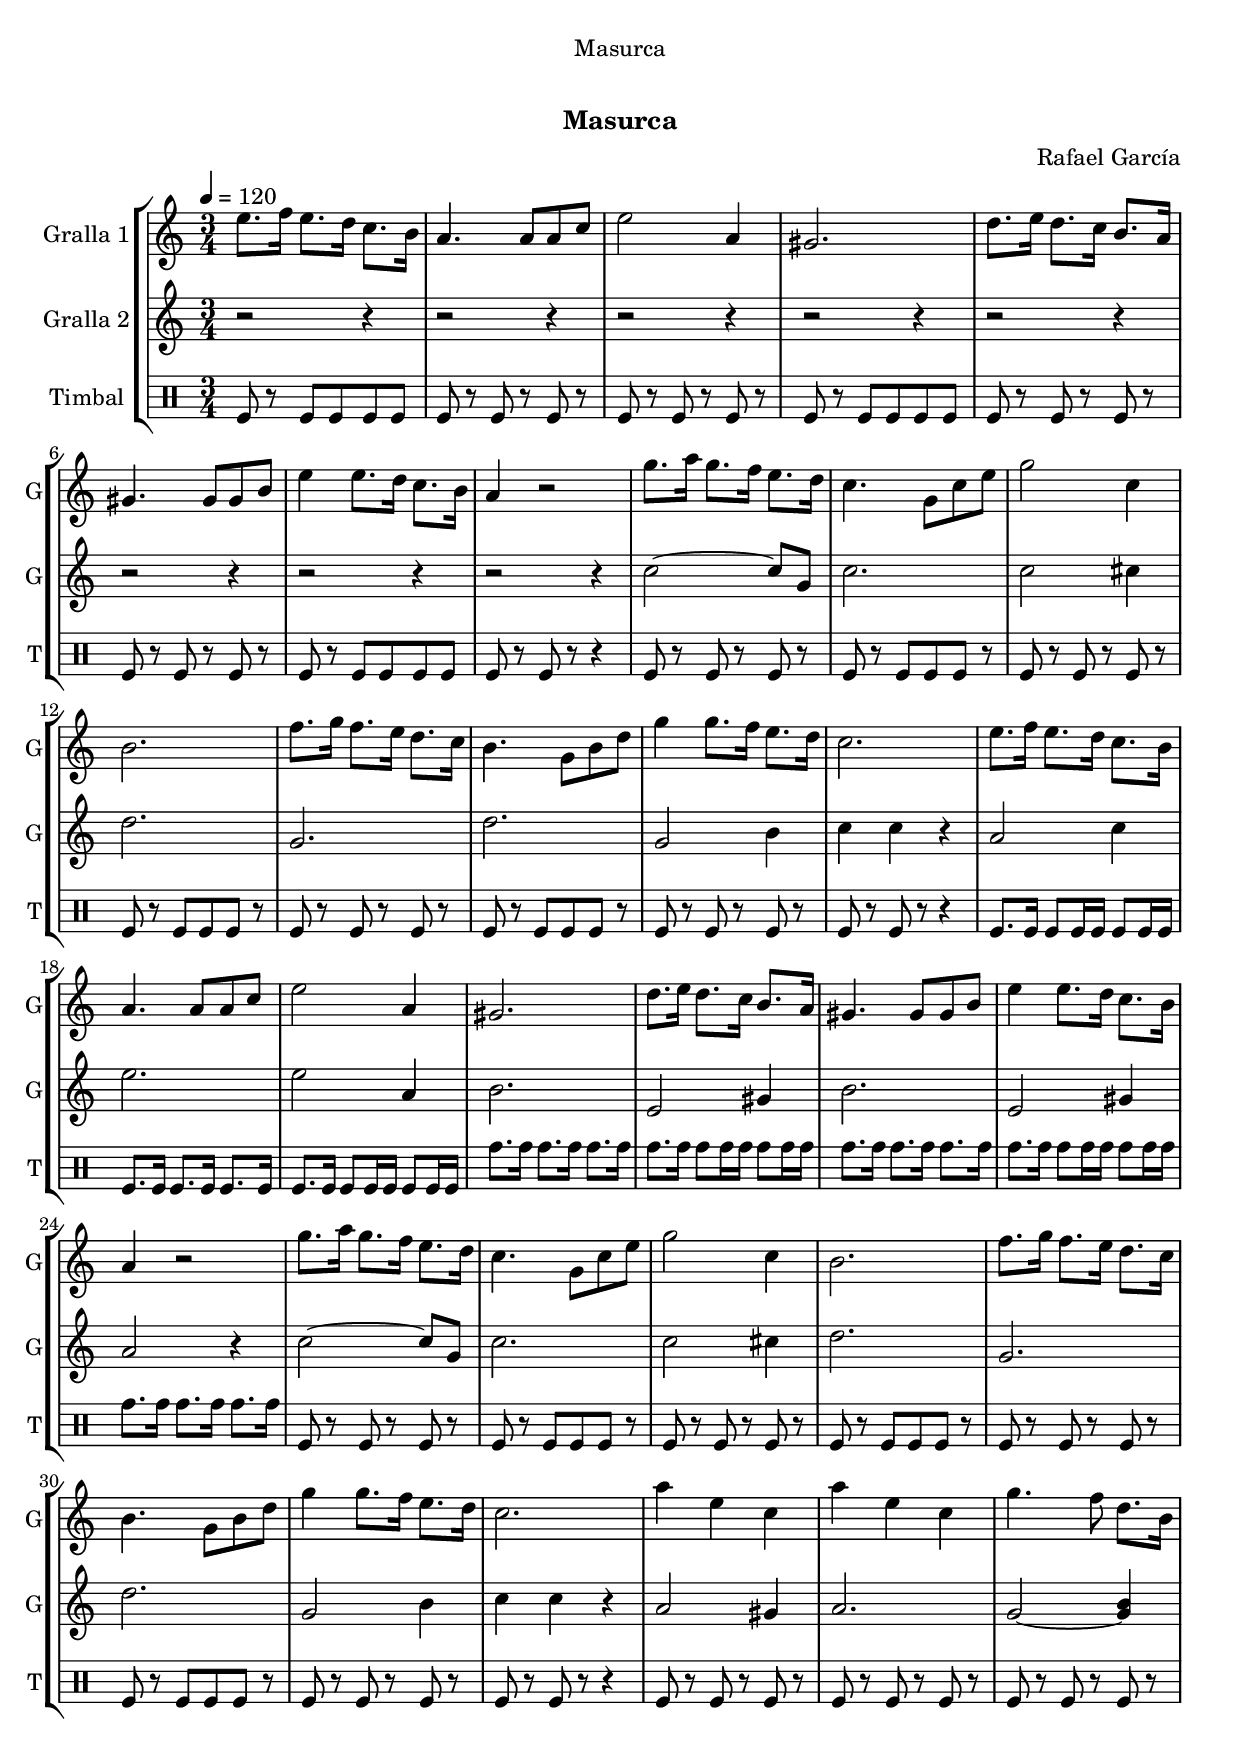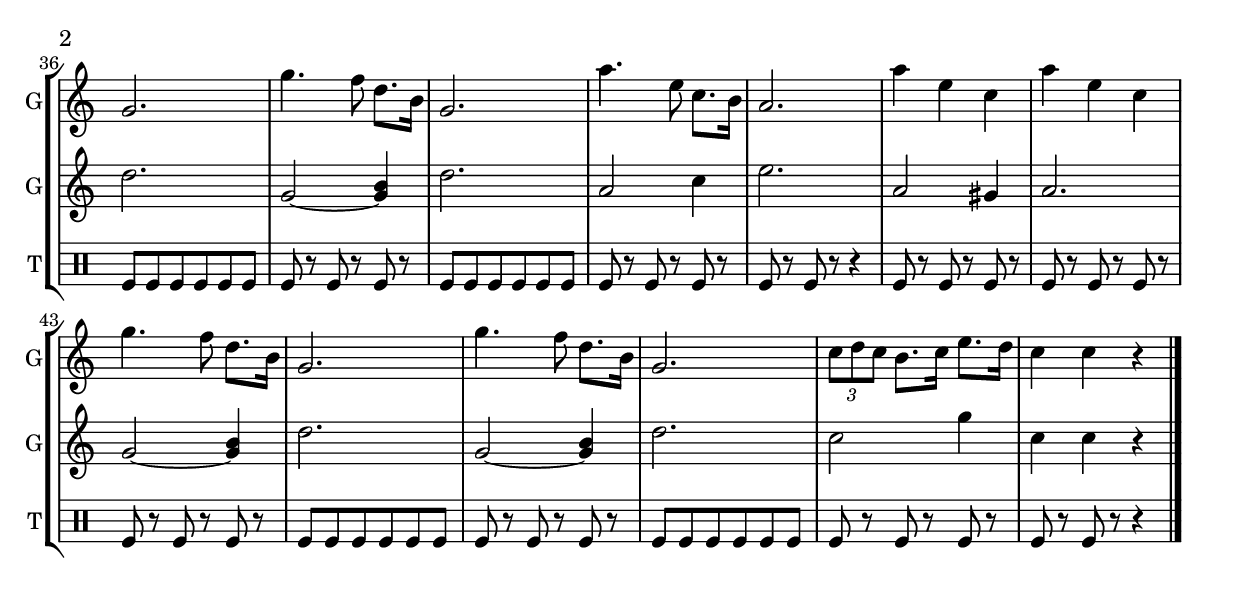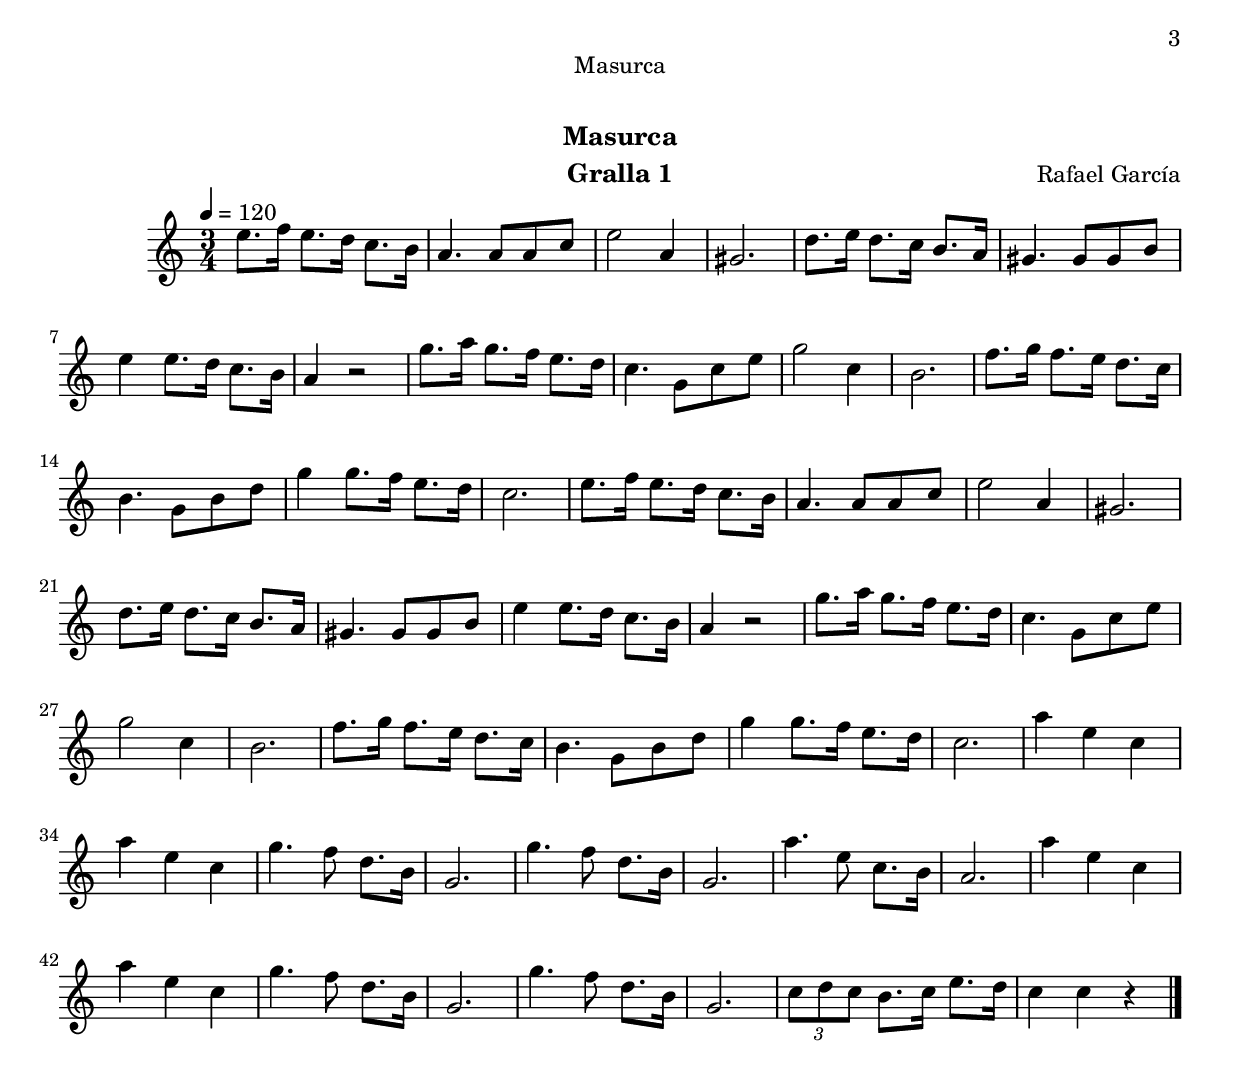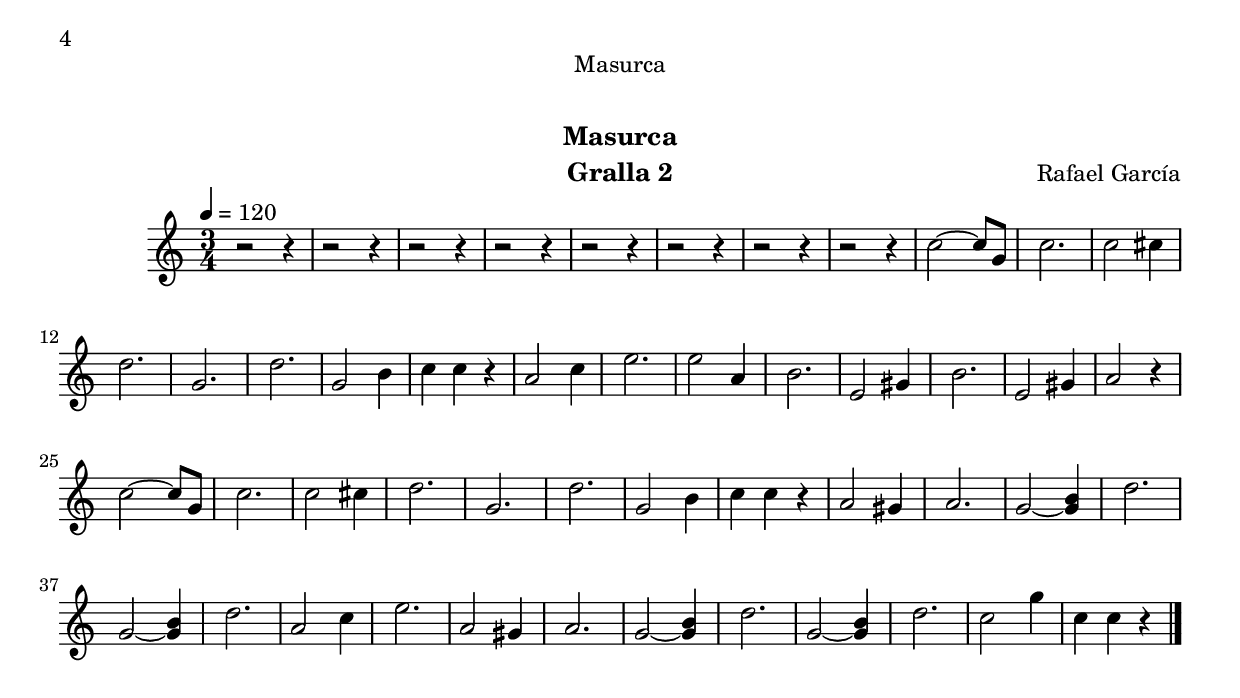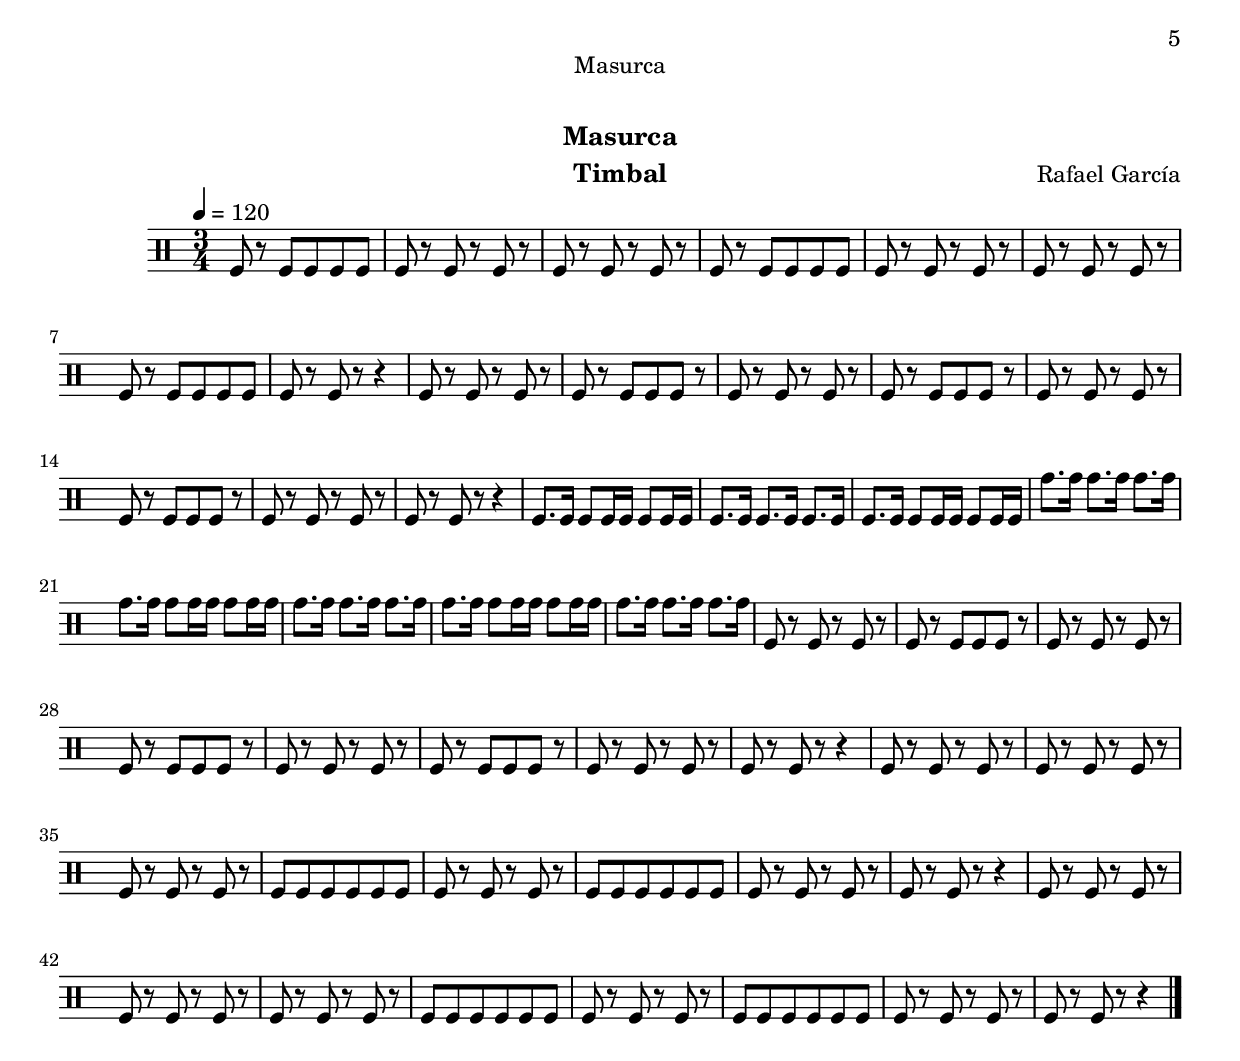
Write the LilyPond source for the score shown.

\version "2.16.0"

\header {
  dedication="Masurca"
  title="  "
  subtitle="Masurca"
  subsubtitle=""
  poet=""
  meter=""
  piece=""
  composer="Rafael García"
  arranger=""
  opus=""
  instrument=""
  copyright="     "
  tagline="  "
}

liniaroAa =
\relative e''
{
  \tempo 4=120
  \clef treble
  \key c \major
  \time 3/4
  e8. f16 e8. d16 c8. b16  |
  a4. a8 a c  |
  e2 a,4  |
  gis2.  |
  %05
  d'8. e16 d8. c16 b8. a16  |
  gis4. gis8 gis b  |
  e4 e8. d16 c8. b16  |
  a4 r2  |
  g'8. a16 g8. f16 e8. d16  |
  %10
  c4. g8 c e  |
  g2 c,4  |
  b2.  |
  f'8. g16 f8. e16 d8. c16  |
  b4. g8 b d  |
  %15
  g4 g8. f16 e8. d16  |
  c2.  |
  e8. f16 e8. d16 c8. b16  |
  a4. a8 a c  |
  e2 a,4  |
  %20
  gis2.  |
  d'8. e16 d8. c16 b8. a16  |
  gis4. gis8 gis b  |
  e4 e8. d16 c8. b16  |
  a4 r2  |
  %25
  g'8. a16 g8. f16 e8. d16  |
  c4. g8 c e  |
  g2 c,4  |
  b2.  |
  f'8. g16 f8. e16 d8. c16  |
  %30
  b4. g8 b d  |
  g4 g8. f16 e8. d16  |
  c2.  |
  a'4 e c  |
  a'4 e c  |
  %35
  g'4. f8 d8. b16  |
  g2.  |
  g'4. f8 d8. b16  |
  g2.  |
  a'4. e8 c8. b16  |
  %40
  a2.  |
  a'4 e c  |
  a'4 e c  |
  g'4. f8 d8. b16  |
  g2.  |
  %45
  g'4. f8 d8. b16  |
  g2.  |
  \times 2/3 { c8 d c } b8. c16 e8. d16  |
  c4 c r  \bar "|."
}

liniaroAb =
\relative c''
{
  \tempo 4=120
  \clef treble
  \key c \major
  \time 3/4
  r2 r4  |
  r2 r4  |
  r2 r4  |
  r2 r4  |
  %05
  r2 r4  |
  r2 r4  |
  r2 r4  |
  r2 r4  |
  c2 ~ c8 g  |
  %10
  c2.  |
  c2 cis4  |
  d2.  |
  g,2.  |
  d'2.  |
  %15
  g,2 b4  |
  c4 c r  |
  a2 c4  |
  e2.  |
  e2 a,4  |
  %20
  b2.  |
  e,2 gis4  |
  b2.  |
  e,2 gis4  |
  a2 r4  |
  %25
  c2 ~ c8 g  |
  c2.  |
  c2 cis4  |
  d2.  |
  g,2.  |
  %30
  d'2.  |
  g,2 b4  |
  c4 c r  |
  a2 gis4  |
  a2.  |
  %35
  g2 ~ <g b>4  |
  d'2.  |
  g,2 ~ <g b>4  |
  d'2.  |
  a2 c4  |
  %40
  e2.  |
  a,2 gis4  |
  a2.  |
  g2 ~ <g b>4  |
  d'2.  |
  %45
  g,2 ~ <g b>4  |
  d'2.  |
  c2 g'4  |
  c,4 c r  \bar "|."
}

liniaroAc =
\drummode
{
  \tempo 4=120
  \time 3/4
  tomfl8 r tomfl tomfl tomfl tomfl  |
  tomfl8 r tomfl r tomfl r  |
  tomfl8 r tomfl r tomfl r  |
  tomfl8 r tomfl tomfl tomfl tomfl  |
  %05
  tomfl8 r tomfl r tomfl r  |
  tomfl8 r tomfl r tomfl r  |
  tomfl8 r tomfl tomfl tomfl tomfl  |
  tomfl8 r tomfl r r4  |
  tomfl8 r tomfl r tomfl r  |
  %10
  tomfl8 r tomfl tomfl tomfl r  |
  tomfl8 r tomfl r tomfl r  |
  tomfl8 r tomfl tomfl tomfl r  |
  tomfl8 r tomfl r tomfl r  |
  tomfl8 r tomfl tomfl tomfl r  |
  %15
  tomfl8 r tomfl r tomfl r  |
  tomfl8 r tomfl r r4  |
  tomfl8. tomfl16 tomfl8 tomfl16 tomfl tomfl8 tomfl16 tomfl  |
  tomfl8. tomfl16 tomfl8. tomfl16 tomfl8. tomfl16  |
  tomfl8. tomfl16 tomfl8 tomfl16 tomfl tomfl8 tomfl16 tomfl  |
  %20
  tomh8. tomh16 tomh8. tomh16 tomh8. tomh16  |
  tomh8. tomh16 tomh8 tomh16 tomh tomh8 tomh16 tomh  |
  tomh8. tomh16 tomh8. tomh16 tomh8. tomh16  |
  tomh8. tomh16 tomh8 tomh16 tomh tomh8 tomh16 tomh  |
  tomh8. tomh16 tomh8. tomh16 tomh8. tomh16  |
  %25
  tomfl8 r tomfl r tomfl r  |
  tomfl8 r tomfl tomfl tomfl r  |
  tomfl8 r tomfl r tomfl r  |
  tomfl8 r tomfl tomfl tomfl r  |
  tomfl8 r tomfl r tomfl r  |
  %30
  tomfl8 r tomfl tomfl tomfl r  |
  tomfl8 r tomfl r tomfl r  |
  tomfl8 r tomfl r r4  |
  tomfl8 r tomfl r tomfl r  |
  tomfl8 r tomfl r tomfl r  |
  %35
  tomfl8 r tomfl r tomfl r  |
  tomfl8 tomfl tomfl tomfl tomfl tomfl  |
  tomfl8 r tomfl r tomfl r  |
  tomfl8 tomfl tomfl tomfl tomfl tomfl  |
  tomfl8 r tomfl r tomfl r  |
  %40
  tomfl8 r tomfl r r4  |
  tomfl8 r tomfl r tomfl r  |
  tomfl8 r tomfl r tomfl r  |
  tomfl8 r tomfl r tomfl r  |
  tomfl8 tomfl tomfl tomfl tomfl tomfl  |
  %45
  tomfl8 r tomfl r tomfl r  |
  tomfl8 tomfl tomfl tomfl tomfl tomfl  |
  tomfl8 r tomfl r tomfl r  |
  tomfl8 r tomfl r r4  \bar "|."
}

\bookpart {
  \score {
    \new StaffGroup {
      \override Score.RehearsalMark #'self-alignment-X = #LEFT
      <<
        \new Staff \with {instrumentName = #"Gralla 1" shortInstrumentName = #"G"} \liniaroAa
        \new Staff \with {instrumentName = #"Gralla 2" shortInstrumentName = #"G"} \liniaroAb
        \new DrumStaff \with {instrumentName = #"Timbal" shortInstrumentName = #"T"} \liniaroAc
      >>
    }
    \layout {}
  }\score { \unfoldRepeats
    \new StaffGroup {
      \override Score.RehearsalMark #'self-alignment-X = #LEFT
      <<
        \new Staff \with {instrumentName = #"Gralla 1" shortInstrumentName = #"G"} \liniaroAa
        \new Staff \with {instrumentName = #"Gralla 2" shortInstrumentName = #"G"} \liniaroAb
        \new DrumStaff \with {instrumentName = #"Timbal" shortInstrumentName = #"T"} \liniaroAc
      >>
    }
    \midi {}
  }
}

\bookpart {
  \header {instrument="Gralla 1"}
  \score {
    \new StaffGroup {
      \override Score.RehearsalMark #'self-alignment-X = #LEFT
      <<
        \new Staff \liniaroAa
      >>
    }
    \layout {}
  }\score { \unfoldRepeats
    \new StaffGroup {
      \override Score.RehearsalMark #'self-alignment-X = #LEFT
      <<
        \new Staff \liniaroAa
      >>
    }
    \midi {}
  }
}

\bookpart {
  \header {instrument="Gralla 2"}
  \score {
    \new StaffGroup {
      \override Score.RehearsalMark #'self-alignment-X = #LEFT
      <<
        \new Staff \liniaroAb
      >>
    }
    \layout {}
  }\score { \unfoldRepeats
    \new StaffGroup {
      \override Score.RehearsalMark #'self-alignment-X = #LEFT
      <<
        \new Staff \liniaroAb
      >>
    }
    \midi {}
  }
}

\bookpart {
  \header {instrument="Timbal"}
  \score {
    \new StaffGroup {
      \override Score.RehearsalMark #'self-alignment-X = #LEFT
      <<
        \new DrumStaff \liniaroAc
      >>
    }
    \layout {}
  }\score { \unfoldRepeats
    \new StaffGroup {
      \override Score.RehearsalMark #'self-alignment-X = #LEFT
      <<
        \new DrumStaff \liniaroAc
      >>
    }
    \midi {}
  }
}

